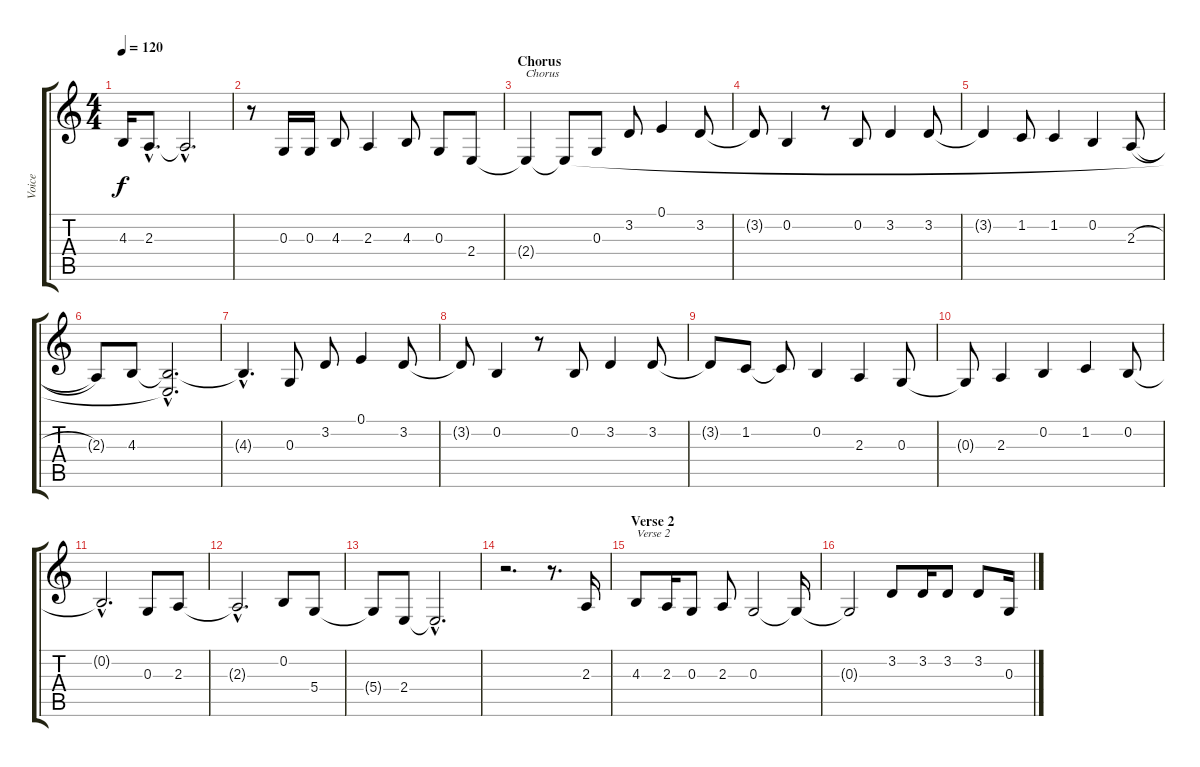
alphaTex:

\track ("Voice" "Voice") {instrument brightacousticpiano}
\staff {score tabs}
\tuning (E4 B3 G3 D3 A2 E2) {hide}
\ts (4 4)
\tempo 120
\clef g2
\ks c
4.3{t}.16{dy f} 2.3{hac}.8{d} 2.3{hac t}.2{d} |
r.8 0.3.16 0.3.16 4.3.8 2.3.4 4.3.8 0.3.8 2.4.8 |
\section ("" "Chorus")
2.4{t}.4{txt "Chorus"} 2.4{t}.8 0.3.8 3.2.8 0.1.4 3.2.8 |
3.2{t}.8 0.2.4 r.8 0.2.8 3.2.4 3.2.8 |
3.2{t}.4 1.2.8 1.2.4 0.2.4 2.3{h}.8 |
2.3{t}.8 4.3.8 (4.3{hac t} 2.4{hac t}).2{d} |
4.3{hac t}.4{d} 0.3.8 3.2.8 0.1.4 3.2.8 |
3.2{t}.8 0.2.4 r.8 0.2.8 3.2.4 3.2.8 |
3.2{t}.8 1.2.8 1.2{t}.8 0.2.4 2.3.4 0.3.8 |
0.3{t}.8 2.3.4 0.2.4 1.2.4 0.2.8 |
0.2{hac t}.2{d} 0.3.8 2.3.8 |
2.3{hac t}.2{d} 0.2.8 5.4.8 |
5.4{t}.8 2.4.8 2.4{hac t}.2{d} |
r.2{d} r.8{d} 2.3.16 |
\section ("" "Verse 2")
4.3.8{txt "Verse 2" volume 16} 2.3.16 0.3.8 2.3.8 0.3.2 0.3{t}.16 |
0.3{t}.2 3.2.8 3.2.16 3.2.8 3.2.8 0.3.16
